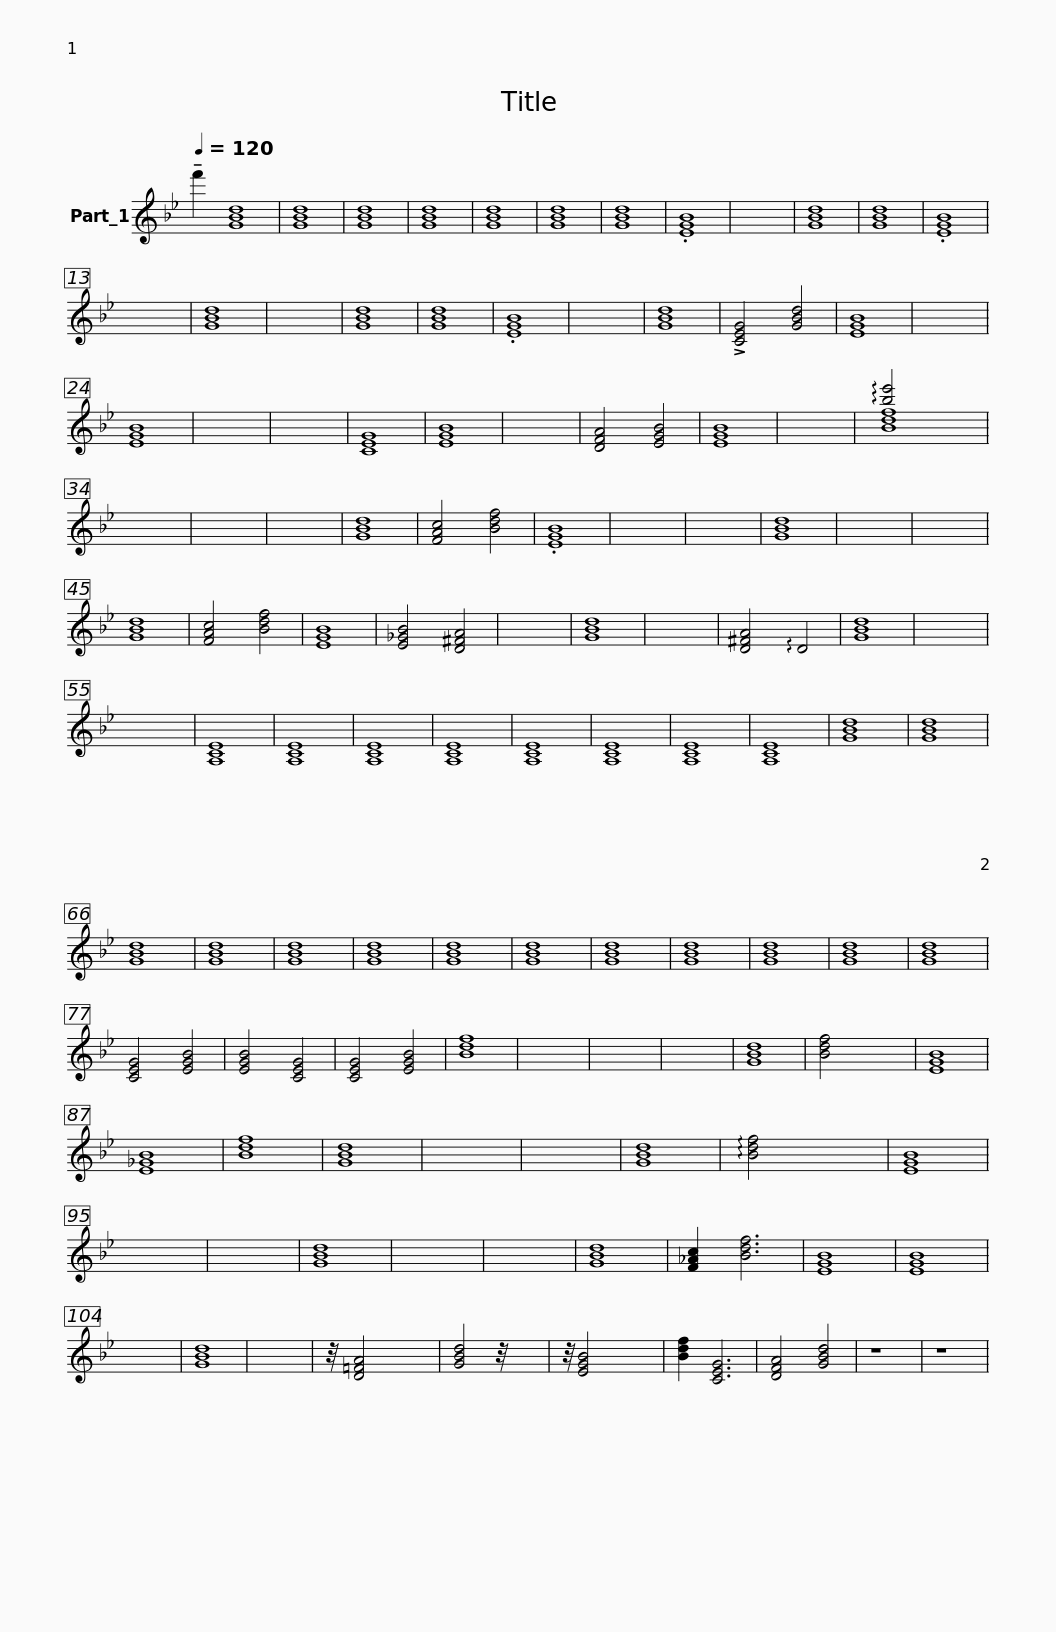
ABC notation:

X:1
%%score ( 1 2 )
L:1/8
Q:1/4=120
M:none
I:linebreak $
K:Bb
V:1 treble
V:2 treble
V:1
 !tenuto!f'2 [GBd]8 | [GBd]8 | [GBd]8 | [GBd]8 | [GBd]8 | %5
 [GBd]8 | [GBd]8 | .[EGB]8 | x8 | [GBd]8 |$ %10
 [GBd]8 | .[EGB]8 | x8 | [GBd]8 | x8 | %15
 [GBd]8 | [GBd]8 | .[EGB]8 | x8 | [GBd]8 | %20
 !>![CEG]4 [GBd]4 |$ [EGB]8 | x8 | [EGB]8 | x8 | %25
 x8 | [CEG]8 | [EGB]8 | x8 | [DFA]4 [EGB]4 | %30
 [EGB]8 | x8 |$ !arpeggio![be']4 x4 | x8 | x8 | %35
 x8 | [GBd]8 | [FAc]4 [Bdf]4 | .[EGB]8 | x8 | %40
 x8 | [GBd]8 |$ x8 | x8 | [GBd]8 | %45
 [FAc]4 [Bdf]4 | [EGB]8 | [E_GB]4 [D^FA]4 | x8 | [GBd]8 | %50
 x8 | [D^FA]4 !arpeggio!D4 |$ [GBd]8 | x8 | x8 | %55
 [A,CE]8 | [A,CE]8 | [A,CE]8 | [A,CE]8 | [A,CE]8 | %60
 [A,CE]8 | [A,CE]8 | [A,CE]8 |$ [GBd]8 | [GBd]8 | %65
 [GBd]8 | [GBd]8 | [GBd]8 | [GBd]8 | [GBd]8 | %70
 [GBd]8 | [GBd]8 | [GBd]8 | [GBd]8 |$ [GBd]8 | %75
 [GBd]8 | [CEG]4 [EGB]4 | [EGB]4 [CEG]4 | [CEG]4 [EGB]4 | [Bdf]8 | %80
 x8 | x8 | x8 | [GBd]8 |$ [Bdf]4 x4 | %85
 [EGB]8 | [E_GB]8 | [Bdf]8 | [GBd]8 | x8 | %90
 x8 | [GBd]8 | !arpeggio![Bdf]4 x4 | [EGB]8 |$ x8 | %95
 x8 | [GBd]8 | x8 | x8 | [GBd]8 | %100
 [F_Ac]2 [Bdf]6 | [EGB]8 | [EGB]8 | x8 |$ [GBd]8 | %105
 x8 | z/4 [D=FA]4 x15/4 | [GBd]4 z/4 x15/4 | z/4 [EGB]4 x15/4 | [Bdf]2 [CEG]6 | %110
 [DFA]4 [GBd]4 | z8 | z8 | %113
V:2
 x10 | x8 | x8 | x8 | x8 | %5
 x8 | x8 | x8 | x8 | x8 |$ %10
 x8 | x8 | x8 | x8 | x8 | %15
 x8 | x8 | x8 | x8 | x8 | %20
 x8 |$ x8 | x8 | x8 | x8 | %25
 x8 | x8 | x8 | x8 | x8 | %30
 x8 | x8 |$ [Bdf]8 | x8 | x8 | %35
 x8 | x8 | x8 | x8 | x8 | %40
 x8 | x8 |$ x8 | x8 | x8 | %45
 x8 | x8 | x8 | x8 | x8 | %50
 x8 | x8 |$ x8 | x8 | x8 | %55
 x8 | x8 | x8 | x8 | x8 | %60
 x8 | x8 | x8 |$ x8 | x8 | %65
 x8 | x8 | x8 | x8 | x8 | %70
 x8 | x8 | x8 | x8 |$ x8 | %75
 x8 | x8 | x8 | x8 | x8 | %80
 x8 | x8 | x8 | x8 |$ x8 | %85
 x8 | x8 | x8 | x8 | x8 | %90
 x8 | x8 | x8 | x8 |$ x8 | %95
 x8 | x8 | x8 | x8 | x8 | %100
 x8 | x8 | x8 | x8 |$ x8 | %105
 x8 | x8 | x8 | x8 | x8 | %110
 x8 | x8 | x8 | %113
